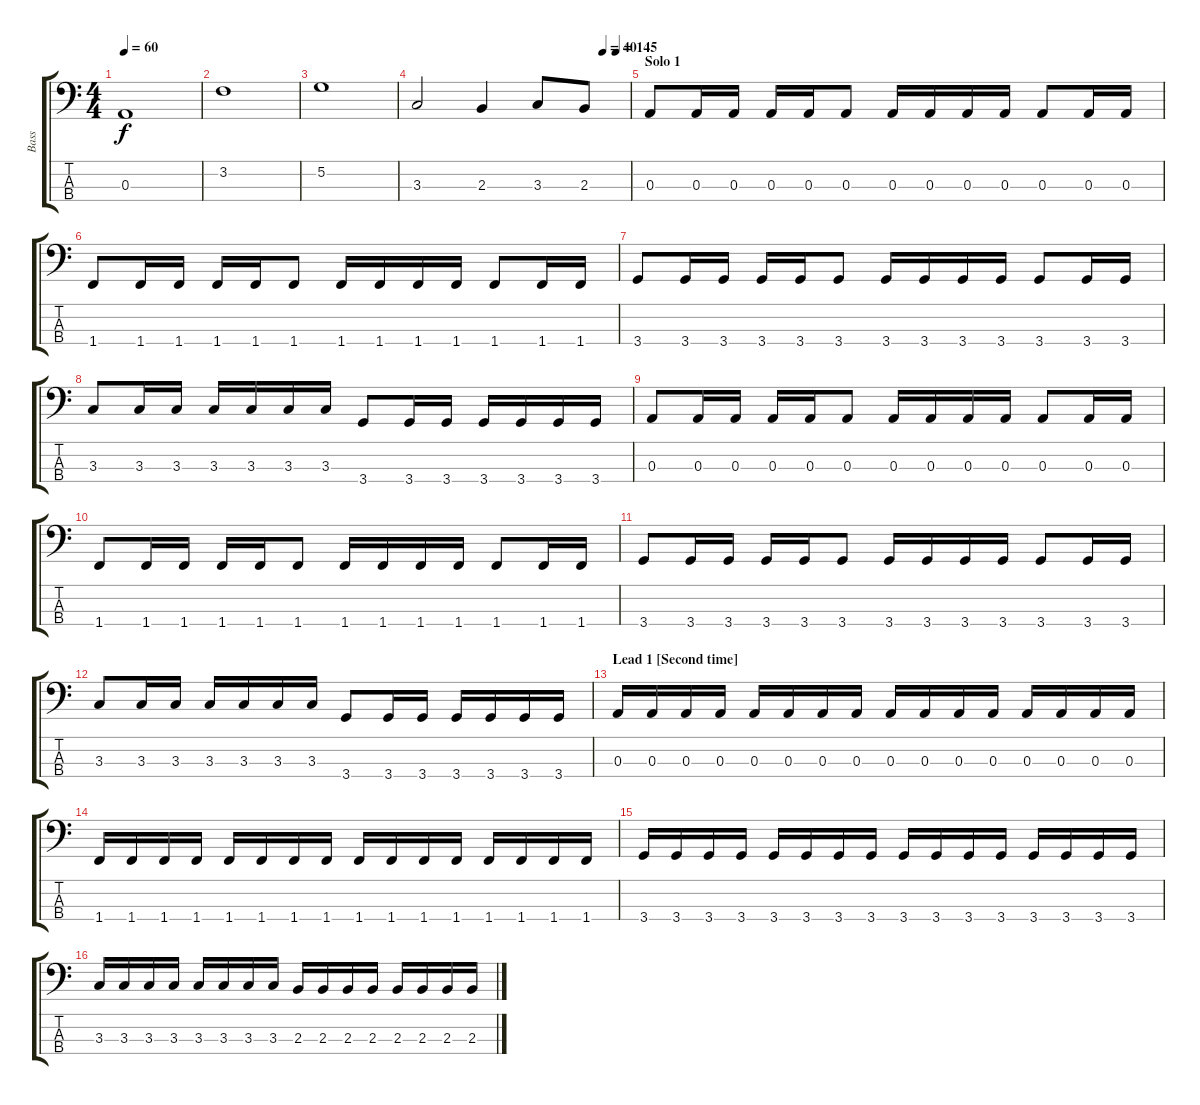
\track ("Bass" "Bass") {instrument electricbassfinger}
\staff {score tabs}
\tuning (G2 D2 A1 E1) {hide}
\ts (4 4)
\tempo 60
\clef f4
\ks c
0.3.1{dy f} |
3.2.1 |
5.2.1 |
\tempo (40 0.875)
\tempo (145 0.9375)
3.3.2 2.3.4 3.3.8 2.3.8 |
\section ("" "Solo 1")
0.3.8 0.3.16 0.3.16 0.3.16 0.3.16 0.3.8 0.3.16 0.3.16 0.3.16 0.3.16 0.3.8 0.3.16 0.3.16 |
1.4.8 1.4.16 1.4.16 1.4.16 1.4.16 1.4.8 1.4.16 1.4.16 1.4.16 1.4.16 1.4.8 1.4.16 1.4.16 |
3.4.8 3.4.16 3.4.16 3.4.16 3.4.16 3.4.8 3.4.16 3.4.16 3.4.16 3.4.16 3.4.8 3.4.16 3.4.16 |
3.3.8 3.3.16 3.3.16 3.3.16 3.3.16 3.3.16 3.3.16 3.4.8 3.4.16 3.4.16 3.4.16 3.4.16 3.4.16 3.4.16 |
0.3.8 0.3.16 0.3.16 0.3.16 0.3.16 0.3.8 0.3.16 0.3.16 0.3.16 0.3.16 0.3.8 0.3.16 0.3.16 |
1.4.8 1.4.16 1.4.16 1.4.16 1.4.16 1.4.8 1.4.16 1.4.16 1.4.16 1.4.16 1.4.8 1.4.16 1.4.16 |
3.4.8 3.4.16 3.4.16 3.4.16 3.4.16 3.4.8 3.4.16 3.4.16 3.4.16 3.4.16 3.4.8 3.4.16 3.4.16 |
3.3.8 3.3.16 3.3.16 3.3.16 3.3.16 3.3.16 3.3.16 3.4.8 3.4.16 3.4.16 3.4.16 3.4.16 3.4.16 3.4.16 |
\section ("" "Lead 1 [Second time]")
0.3.16 0.3.16 0.3.16 0.3.16 0.3.16 0.3.16 0.3.16 0.3.16 0.3.16 0.3.16 0.3.16 0.3.16 0.3.16 0.3.16 0.3.16 0.3.16 |
1.4.16 1.4.16 1.4.16 1.4.16 1.4.16 1.4.16 1.4.16 1.4.16 1.4.16 1.4.16 1.4.16 1.4.16 1.4.16 1.4.16 1.4.16 1.4.16 |
3.4.16 3.4.16 3.4.16 3.4.16 3.4.16 3.4.16 3.4.16 3.4.16 3.4.16 3.4.16 3.4.16 3.4.16 3.4.16 3.4.16 3.4.16 3.4.16 |
3.3.16 3.3.16 3.3.16 3.3.16 3.3.16 3.3.16 3.3.16 3.3.16 2.3.16 2.3.16 2.3.16 2.3.16 2.3.16 2.3.16 2.3.16 2.3.16
